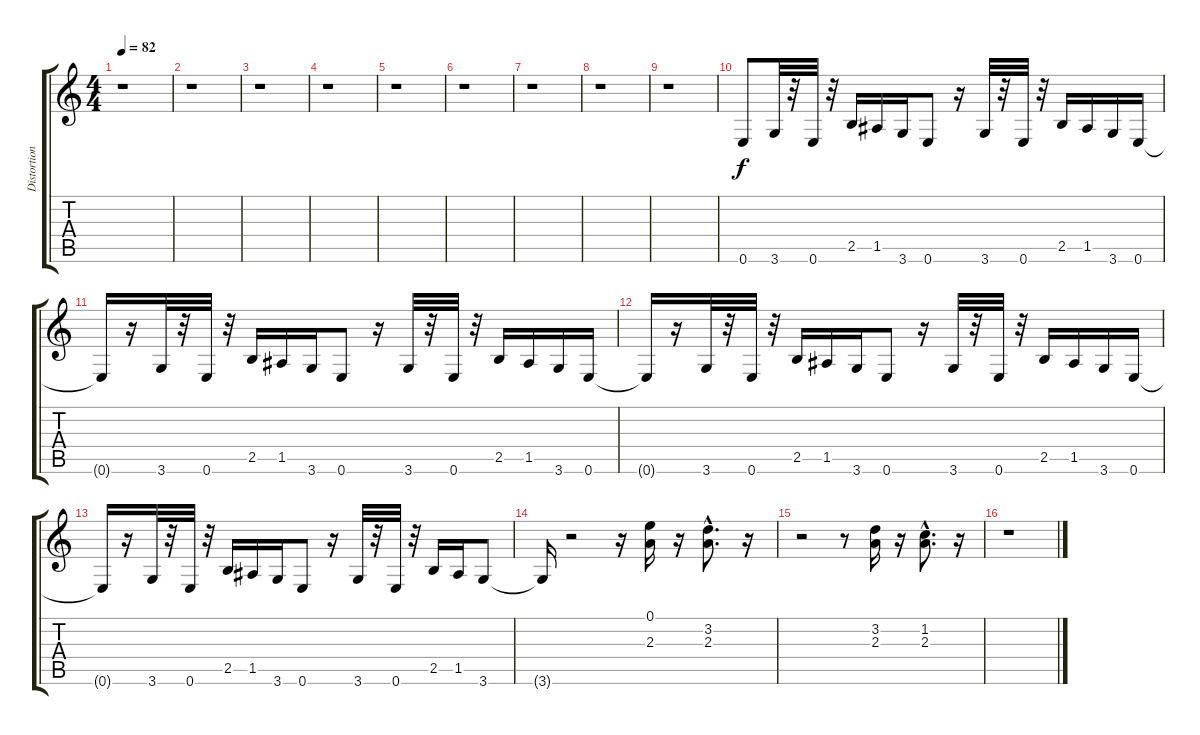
\track ("Distortion 1 (Jasha)" "Distortion") {instrument distortionguitar}
\staff {score tabs}
\tuning (E4 B3 G3 D3 A2 E2) {hide}
\ts (4 4)
\tempo 82
\clef g2
\ks c
r.1{dy f instrument distortionguitar} |
r.1 |
r.1 |
r.1 |
r.1 |
r.1 |
r.1 |
r.1 |
r.1 |
0.6.8 3.6.32 r.32 0.6.32 r.32 2.5.16 1.5.16 3.6.16 0.6.8 r.16 3.6.32 r.32 0.6.32 r.32 2.5.16 1.5.16 3.6.16 0.6.16 |
0.6{t}.16 r.16 3.6.32 r.32 0.6.32 r.32 2.5.16 1.5.16 3.6.16 0.6.8 r.16 3.6.32 r.32 0.6.32 r.32 2.5.16 1.5.16 3.6.16 0.6.16 |
0.6{t}.16 r.16 3.6.32 r.32 0.6.32 r.32 2.5.16 1.5.16 3.6.16 0.6.8 r.16 3.6.32 r.32 0.6.32 r.32 2.5.16 1.5.16 3.6.16 0.6.16 |
0.6{t}.16 r.16 3.6.32 r.32 0.6.32 r.32 2.5.16 1.5.16 3.6.16 0.6.8 r.16 3.6.32 r.32 0.6.32 r.32 2.5.16 1.5.16 3.6.8 |
3.6{t}.16 r.2 r.16 (0.1 2.3).16 r.16 (3.2{hac} 2.3{hac}).8{d} r.16 |
r.2 r.8 (3.2 2.3).16 r.16 (1.2{hac} 2.3{hac}).8{d} r.16 |
r.1
